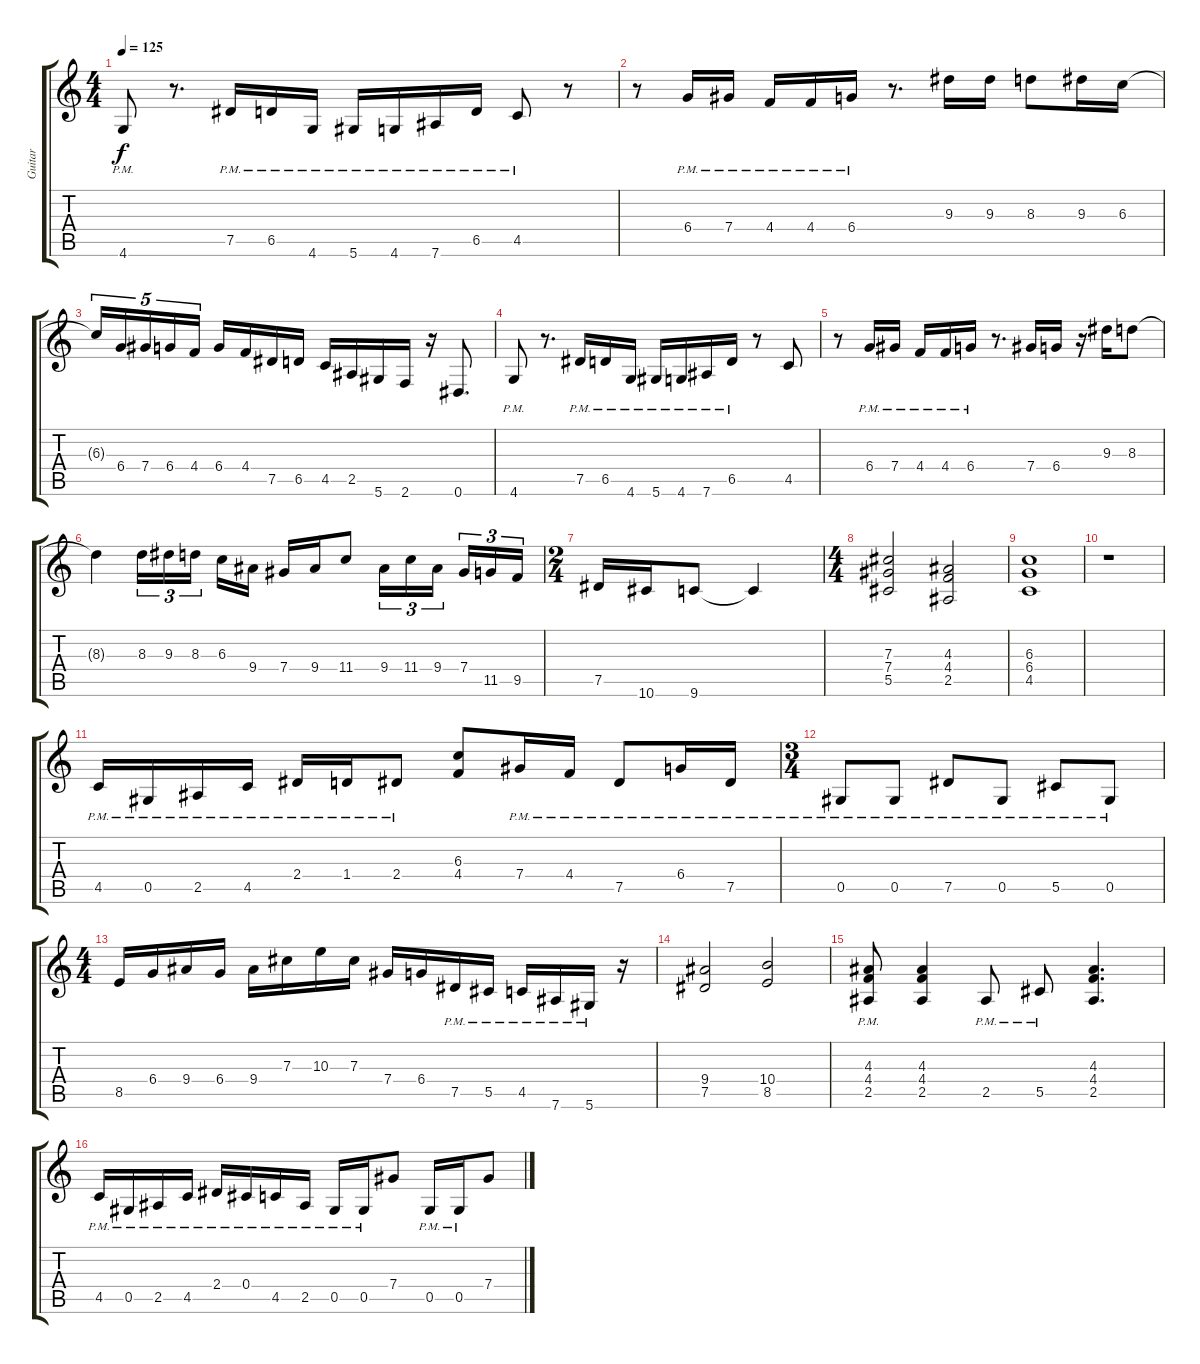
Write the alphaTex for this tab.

\track ("Guitar" "Guitar") {instrument overdrivenguitar}
\staff {score tabs}
\tuning (Eb4 Bb3 Gb3 Db3 Ab2 Eb2) {hide}
\ts (4 4)
\tempo 125
\clef g2
\ks c
4.6{pm}.8{dy f} r.8{d} 7.5{pm}.16 6.5{pm}.16 4.6{pm}.16 5.6{pm}.16 4.6{pm}.16 7.6{pm}.16 6.5{pm}.16 4.5{pm}.8 r.8 |
r.8 6.4{pm}.16 7.4{pm}.16 4.4{pm}.16 4.4{pm}.16 6.4{pm}.16 r.8{d} 9.3.16 9.3.16 8.3.8 9.3.16 6.3.16 |
6.3{t}.16{tu (5 4)} 6.4.16{tu (5 4)} 7.4.16{tu (5 4)} 6.4.16{tu (5 4)} 4.4.16{tu (5 4)} 6.4.16 4.4.16 7.5.16 6.5.16 4.5.16 2.5.16 5.6.16 2.6.16 r.16 0.6.8{d} |
4.6{pm}.8 r.8{d} 7.5{pm}.16 6.5{pm}.16 4.6{pm}.16 5.6{pm}.16 4.6{pm}.16 7.6{pm}.16 6.5{pm}.16 r.8 4.5.8 |
r.8 6.4{pm}.16 7.4{pm}.16 4.4{pm}.16 4.4{pm}.16 6.4{pm}.16 r.8{d} 7.4.16 6.4.16 r.16 9.3.16 8.3.8 |
8.3{t}.4 8.3.16{tu (3 2)} 9.3.16{tu (3 2)} 8.3.16{tu (3 2) beam splitsecondary} 6.3.16 9.4.16 7.4.16 9.4.16 11.4.8 9.4.16{tu (3 2)} 11.4.16{tu (3 2)} 9.4.16{tu (3 2) beam splitsecondary} 7.4.16{tu (3 2)} 11.5.16{tu (3 2)} 9.5.16{tu (3 2)} |
\ts (2 4)
7.5.16 10.6.16 9.6.8 9.6{t}.4 |
\ts (4 4)
(7.3 7.4 5.5).2 (4.3 4.4 2.5).2 |
(6.3 6.4 4.5).1 |
r.1 |
4.5{pm}.16 0.5{pm}.16 2.5{pm}.16 4.5{pm}.16 2.4{pm}.16 1.4{pm}.16 2.4{pm}.8 (6.3 4.4).8 7.4{pm}.16 4.4{pm}.16 7.5{pm}.8 6.4{pm}.16 7.5{pm}.16 |
\ts (3 4)
0.5{pm}.8 0.5{pm}.8 7.5{pm}.8 0.5{pm}.8 5.5{pm}.8 0.5{pm}.8 |
\ts (4 4)
8.5.16 6.4.16 9.4.16 6.4.16 9.4.16 7.3.16 10.3.16 7.3.16 7.4.16 6.4.16 7.5{pm}.16 5.5{pm}.16 4.5{pm}.16 7.6{pm}.16 5.6{pm}.16 r.16 |
(9.4 7.5).2 (10.4 8.5).2 |
(4.3{pm} 4.4{pm} 2.5{pm}).8 (4.3 4.4 2.5).4 2.5{pm}.8 5.5{pm}.8 (4.3 4.4 2.5).4{d} |
4.5{pm}.16 0.5{pm}.16 2.5{pm}.16 4.5{pm}.16 2.4{pm}.16 0.4{pm}.16 4.5{pm}.16 2.5{pm}.16 0.5{pm}.16 0.5{pm}.16 7.4.8 0.5{pm}.16 0.5{pm}.16 7.4.8
